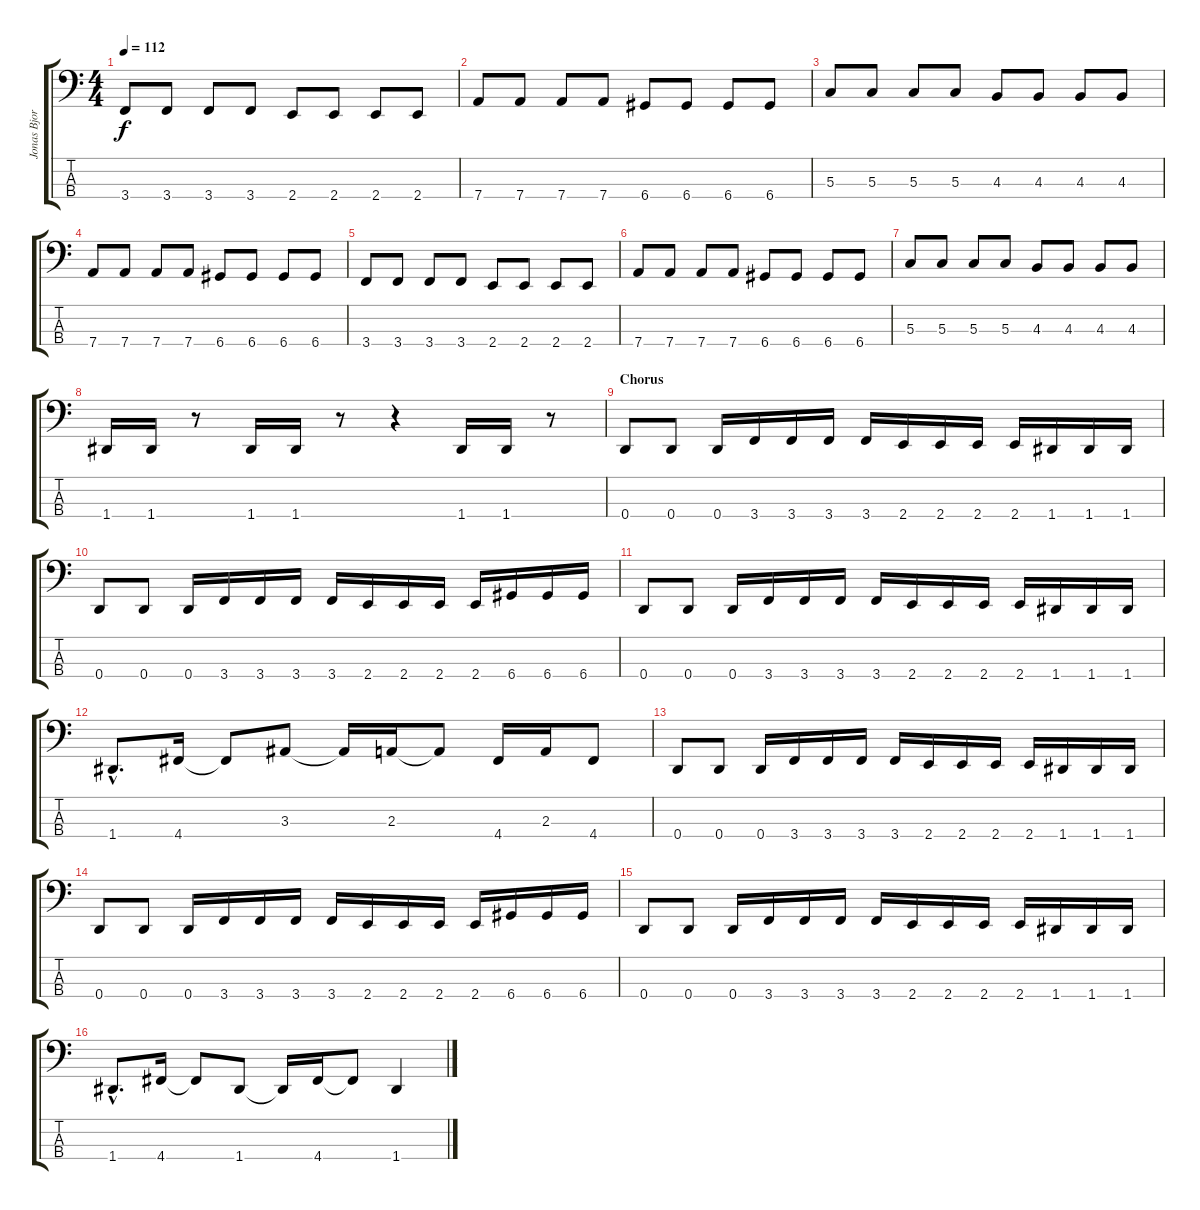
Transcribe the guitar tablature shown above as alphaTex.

\track ("Jonas Bjorler" "Jonas Bjor") {instrument electricbasspick}
\staff {score tabs}
\tuning (F2 C2 G1 D1) {hide}
\ts (4 4)
\tempo 112
\clef f4
\ks c
3.4.8{dy f} 3.4.8 3.4.8 3.4.8 2.4.8 2.4.8 2.4.8 2.4.8 |
7.4.8 7.4.8 7.4.8 7.4.8 6.4.8 6.4.8 6.4.8 6.4.8 |
5.3.8 5.3.8 5.3.8 5.3.8 4.3.8 4.3.8 4.3.8 4.3.8 |
7.4.8 7.4.8 7.4.8 7.4.8 6.4.8 6.4.8 6.4.8 6.4.8 |
3.4.8 3.4.8 3.4.8 3.4.8 2.4.8 2.4.8 2.4.8 2.4.8 |
7.4.8 7.4.8 7.4.8 7.4.8 6.4.8 6.4.8 6.4.8 6.4.8 |
5.3.8 5.3.8 5.3.8 5.3.8 4.3.8 4.3.8 4.3.8 4.3.8 |
1.4.16 1.4.16 r.8 1.4.16 1.4.16 r.8 r.4 1.4.16 1.4.16 r.8 |
\section ("" "Chorus")
0.4.8 0.4.8 0.4.16 3.4.16 3.4.16 3.4.16 3.4.16 2.4.16 2.4.16 2.4.16 2.4.16 1.4.16 1.4.16 1.4.16 |
0.4.8 0.4.8 0.4.16 3.4.16 3.4.16 3.4.16 3.4.16 2.4.16 2.4.16 2.4.16 2.4.16 6.4.16 6.4.16 6.4.16 |
0.4.8 0.4.8 0.4.16 3.4.16 3.4.16 3.4.16 3.4.16 2.4.16 2.4.16 2.4.16 2.4.16 1.4.16 1.4.16 1.4.16 |
1.4{hac}.8{d} 4.4.16 4.4{t}.8 3.3.8 3.3{t}.16 2.3.16 2.3{t}.8 4.4.16 2.3.16 4.4.8 |
0.4.8 0.4.8 0.4.16 3.4.16 3.4.16 3.4.16 3.4.16 2.4.16 2.4.16 2.4.16 2.4.16 1.4.16 1.4.16 1.4.16 |
0.4.8 0.4.8 0.4.16 3.4.16 3.4.16 3.4.16 3.4.16 2.4.16 2.4.16 2.4.16 2.4.16 6.4.16 6.4.16 6.4.16 |
0.4.8 0.4.8 0.4.16 3.4.16 3.4.16 3.4.16 3.4.16 2.4.16 2.4.16 2.4.16 2.4.16 1.4.16 1.4.16 1.4.16 |
1.4{hac}.8{d} 4.4.16 4.4{t}.8 1.4.8 1.4{t}.16 4.4.16 4.4{t}.8 1.4.4
